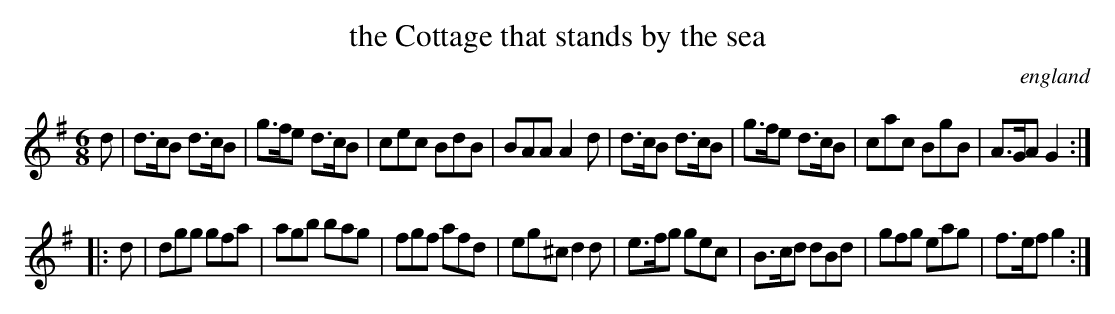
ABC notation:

X:1
T:the Cottage that stands by the sea
O:england
M:6/8
K:G
d | d>cB d>cB | g>fe d>cB | cec BdB | BAA A2d | \
d>cB d>cB | g>fe d>cB | cac BgB | A>GA G2 :|
|:d | dgg gfa | agb bag | fgf afd | eg^c d2d | \
e>fg gec | B>cd dBd | gfg eag | f>ef g2 :|
